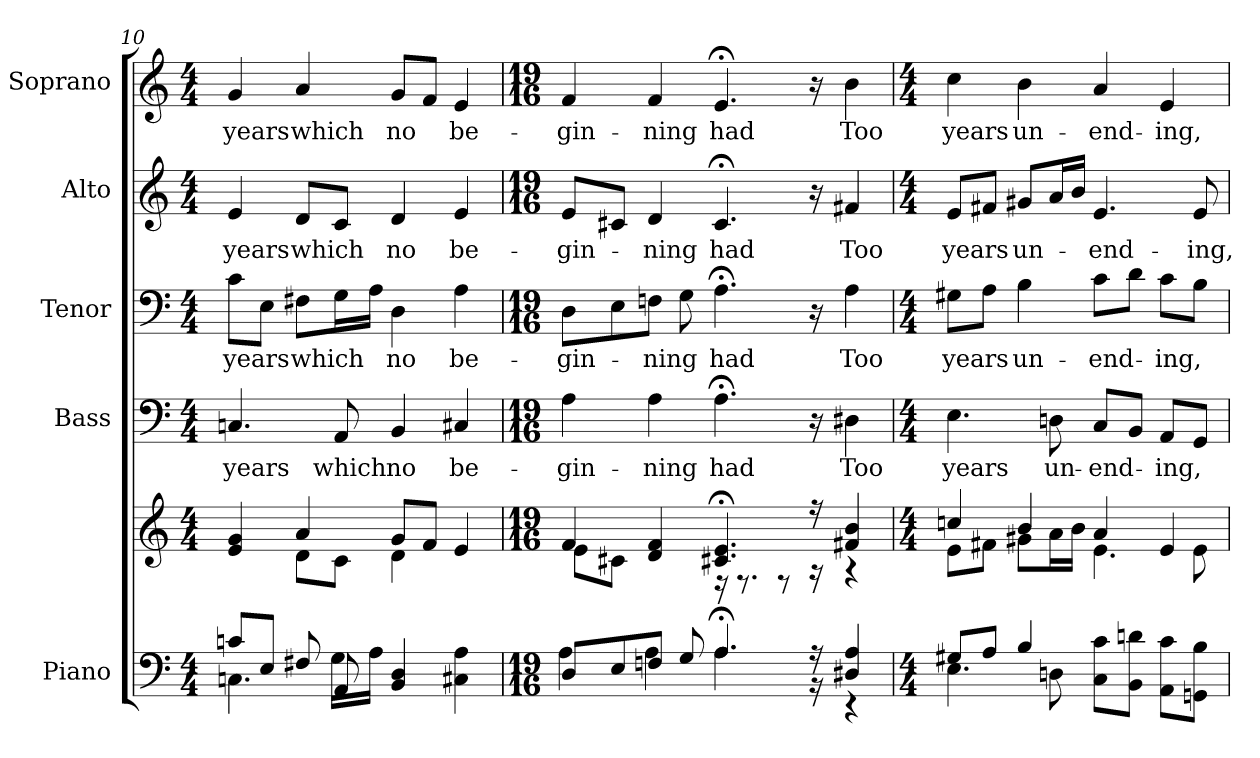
**kern	**kern	**kern	**text	**kern	**text	**kern	**text	**kern	**text
*part5	*part5	*part4	*part4	*part3	*part3	*part2	*part2	*part1	*part1
*staff6	*staff5	*staff4	*staff4	*staff3	*staff3	*staff2	*staff2	*staff1	*staff1
*I"Piano	*	*I"Bass	*	*I"Tenor	*	*I"Alto	*	*I"Soprano	*
*I'Pno.	*	*I'B.	*	*I'T.	*	*I'A.	*	*I'S.	*
*clefF4	*clefG2	*clefF4	*	*clefF4	*	*clefG2	*	*clefG2	*
*k[]	*k[]	*k[]	*	*k[]	*	*k[]	*	*k[]	*
*C:	*C:	*C:	*	*C:	*	*C:	*	*C:	*
*M4/4	*M4/4	*M4/4	*	*M4/4	*	*M4/4	*	*M4/4	*
=10	=10	=10	=10	=10	=10	=10	=10	=10	=10
*^	*^	*	*	*	*	*	*	*	*
!	!	!	!	!	!LO:LY:b:color=#000000	!	!	!	!	!	!
!	!	!	!	!	!	!	!LO:LY:b:color=#000000	!	!	!	!
!	!	!	!	!	!	!	!	!	!LO:LY:b:color=#000000	!	!
!	!	!	!	!	!	!	!	!	!	!	!LO:LY:b:color=#000000
8cni/L	4.Cni\	4ei/ 4gi	4ryy	4.Cni/	years	8ci\L	years	4ei/	years	4gi/	years
8Ei/J	.	.	.	.	.	8Ei\J	.	.	.	.	.
!	!	!	!	!	!	!	!LO:LY:b:color=#000000	!	!	!	!
!	!	!	!	!	!	!	!	!	!LO:LY:b:color=#000000	!	!
!	!	!	!	!	!	!	!	!	!	!	!LO:LY:b:color=#000000
8F#Xi/	.	4ai/	8di\L	.	.	8F#Xi\L	which	8di/L	which	4ai/	which
!	!	!	!	!	!LO:LY:b:color=#000000	!	!	!	!	!	!
8AAi/	16Gi\LL	.	8ci\J	8AAi/	which	16Gi\L	.	8ci/J	.	.	.
.	16Ai\JJ	.	.	.	.	16Ai\JJ	.	.	.	.	.
!	!	!	!	!	!LO:LY:b:color=#000000	!	!	!	!	!	!
!	!	!	!	!	!	!	!LO:LY:b:color=#000000	!	!	!	!
!	!	!	!	!	!	!	!	!	!LO:LY:b:color=#000000	!	!
!	!	!	!	!	!	!	!	!	!	!	!LO:LY:b:color=#000000
4BBi/ 4Di	2ryy	8gi/L	4di\	4BBi/	no	4Di\	no	4di/	no	8gi/L	no
.	.	8fi/J	.	.	.	.	.	.	.	8fi/J	.
!	!	!	!	!	!LO:LY:b:color=#000000	!	!	!	!	!	!
!	!	!	!	!	!	!	!LO:LY:b:color=#000000	!	!	!	!
!	!	!	!	!	!	!	!	!	!LO:LY:b:color=#000000	!	!
!	!	!	!	!	!	!	!	!	!	!	!LO:LY:b:color=#000000
4C#Xi\ 4Ai	.	4ei/	4ryy	4C#Xi/	be-	4Ai\	be-	4ei/	be-	4ei/	be-
=11	=11	=11	=11	=11	=11	=11	=11	=11	=11	=11	=11
*M19/16	*	*M19/16	*	*M19/16	*	*M19/16	*	*M19/16	*	*M19/16	*
!	!	!	!	!	!LO:LY:b:color=#000000	!	!	!	!	!	!
!	!	!	!	!	!	!	!LO:LY:b:color=#000000	!	!	!	!
!	!	!	!	!	!	!	!	!	!LO:LY:b:color=#000000	!	!
!	!	!	!	!	!	!	!	!	!	!	!LO:LY:b:color=#000000
8Di/L	4Ai\	4fi/	8ei\L	4Ai\	-gin-	8Di\L	-gin-	8ei/L	-gin-	4fi/	-gin-
8Ei/	.	.	8c#Xi\J	.	.	8Ei\	.	8c#Xi/J	.	.	.
!	!	!	!	!	!LO:LY:b:color=#000000	!	!	!	!	!	!
!	!	!	!	!	!	!	!LO:LY:b:color=#000000	!	!	!	!
!	!	!	!	!	!	!	!	!	!LO:LY:b:color=#000000	!	!
!	!	!	!	!	!	!	!	!	!	!	!LO:LY:b:color=#000000
8Fni/J	4Ai\	4di/ 4fi	4ryy	4Ai\	-ning	8Fni\J	-ning	4di/	-ning	4fi/	-ning
8Gi/	.	.	.	.	.	8Gi\	.	.	.	.	.
!	!	!	!	!	!LO:LY:b:color=#000000	!	!	!	!	!	!
!	!	!	!	!	!	!	!LO:LY:b:color=#000000	!	!	!	!
!	!	!	!	!	!	!	!	!	!LO:LY:b:color=#000000	!	!
!	!	!	!	!	!	!	!	!	!	!	!LO:LY:b:color=#000000
4.A;i/	4.Ai\	4.c#Xi/; 4.ei;	16r	4.A;i\	had	4.A;i\	had	4.c#;i/	had	4.e;i/	had
.	.	.	8.r	.	.	.	.	.	.	.	.
.	.	.	8r	.	.	.	.	.	.	.	.
16r	16r	16r	16r	16r	.	16r	.	16r	.	16r	.
!	!	!	!	!	!LO:LY:b:color=#000000	!	!	!	!	!	!
!	!	!	!	!	!	!	!LO:LY:b:color=#000000	!	!	!	!
!	!	!	!	!	!	!	!	!	!LO:LY:b:color=#000000	!	!
!	!	!	!	!	!	!	!	!	!	!	!LO:LY:b:color=#000000
4D#Xi/ 4Ai	4r	4f#Xi/ 4bi	4r	4D#Xi\	Too	4Ai\	Too	4f#Xi/	Too	4bi\	Too
=12	=12	=12	=12	=12	=12	=12	=12	=12	=12	=12	=12
*M4/4	*	*M4/4	*	*M4/4	*	*M4/4	*	*M4/4	*	*M4/4	*
!	!	!	!	!	!LO:LY:b:color=#000000	!	!	!	!	!	!
!	!	!	!	!	!	!	!LO:LY:b:color=#000000	!	!	!	!
!	!	!	!	!	!	!	!	!	!LO:LY:b:color=#000000	!	!
!	!	!	!	!	!	!	!	!	!	!	!LO:LY:b:color=#000000
8G#Xi/L	4.Ei\	4ccni/	8ei\L	4.Ei\	years	8G#Xi\L	years	8ei/L	years	4cci\	years
8Ai/J	.	.	8f#Xi\J	.	.	8Ai\J	.	8f#Xi/J	.	.	.
!	!	!	!	!	!	!	!LO:LY:b:color=#000000	!	!	!	!
!	!	!	!	!	!	!	!	!	!LO:LY:b:color=#000000	!	!
!	!	!	!	!	!	!	!	!	!	!	!LO:LY:b:color=#000000
4Bi/	.	4bi/	8g#Xi\L	.	.	4Bi\	un-	8g#Xi/L	un-	4bi\	un-
!	!	!	!	!	!LO:LY:b:color=#000000	!	!	!	!	!	!
.	8Dni\	.	16ai\L	8Dni\	un-	.	.	16ai/L	.	.	.
.	.	.	16bi\JJ	.	.	.	.	16bi/JJ	.	.	.
!	!	!	!	!	!LO:LY:b:color=#000000	!	!	!	!	!	!
!	!	!	!	!	!	!	!LO:LY:b:color=#000000	!	!	!	!
!	!	!	!	!	!	!	!	!	!LO:LY:b:color=#000000	!	!
!	!	!	!	!	!	!	!	!	!	!	!LO:LY:b:color=#000000
8Ci\ 8ciL	2ryy	4ai/	4.ei\	8Ci/L	-end-	8ci\L	-end-	4.ei/	-end-	4ai/	-end-
8BBi\ 8dniJ	.	.	.	8BBi/J	.	8di\J	.	.	.	.	.
!	!	!	!	!	!LO:LY:b:color=#000000	!	!	!	!	!	!
!	!	!	!	!	!	!	!LO:LY:b:color=#000000	!	!	!	!
!	!	!	!	!	!	!	!	!	!	!	!LO:LY:b:color=#000000
8AAi\ 8ciL	.	4ei/	.	8AAi/L	-ing,	8ci\L	-ing,	.	.	4ei/	-ing,
!	!	!	!	!	!	!	!	!	!LO:LY:b:color=#000000	!	!
8GGni\ 8BiJ	.	.	8ei\	8GGi/J	.	8Bi\J	.	8ei/	-ing,	.	.
*v	*v	*	*	*	*	*	*	*	*	*	*
*	*v	*v	*	*	*	*	*	*	*	*
=	=	=	=	=	=	=	=	=	=
*-	*-	*-	*-	*-	*-	*-	*-	*-	*-
